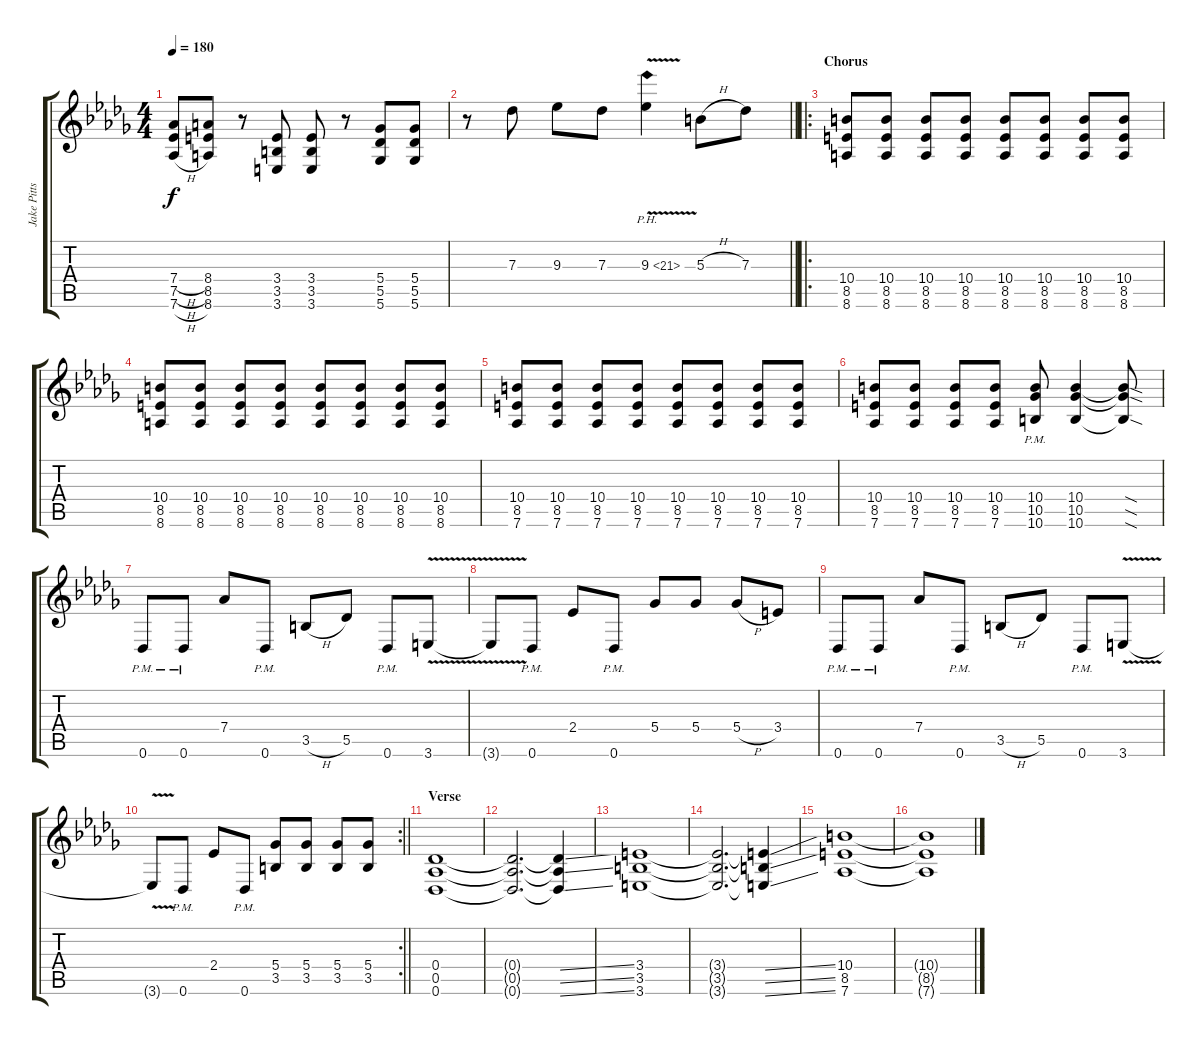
\track ("Jake Pitts" "Jake Pitts") {instrument distortionguitar}
\staff {score tabs}
\tuning (Eb4 Bb3 Gb3 Db3 Ab2 Db2) {hide}
\ts (4 4)
\tempo 180
\clef g2
\ks db
(7.4{h} 7.5{h} 7.6{h}).8{dy f} (8.4 8.5 8.6).8 r.8 (3.4 3.5 3.6).8 (3.4 3.5 3.6).8 r.8 (5.4 5.5 5.6).8 (5.4 5.5 5.6).8 |
\barLineRight lightlight
r.8 7.3.8 9.3.8 7.3.8 9.3{ph 12 v}.4 5.3{h}.8 7.3.8 |
\ro
\section ("" "Chorus")
(10.4 8.5 8.6).8 (10.4 8.5 8.6).8 (10.4 8.5 8.6).8 (10.4 8.5 8.6).8 (10.4 8.5 8.6).8 (10.4 8.5 8.6).8 (10.4 8.5 8.6).8 (10.4 8.5 8.6).8 |
(10.4 8.5 8.6).8 (10.4 8.5 8.6).8 (10.4 8.5 8.6).8 (10.4 8.5 8.6).8 (10.4 8.5 8.6).8 (10.4 8.5 8.6).8 (10.4 8.5 8.6).8 (10.4 8.5 8.6).8 |
(10.4 8.5 7.6).8 (10.4 8.5 7.6).8 (10.4 8.5 7.6).8 (10.4 8.5 7.6).8 (10.4 8.5 7.6).8 (10.4 8.5 7.6).8 (10.4 8.5 7.6).8 (10.4 8.5 7.6).8 |
(10.4 8.5 7.6).8 (10.4 8.5 7.6).8 (10.4 8.5 7.6).8 (10.4 8.5 7.6).8 (10.4{pm} 10.5{pm} 10.6{pm}).8 (10.4 10.5 10.6).4 (10.4{sod t} 10.5{sod t} 10.6{sod t}).8 |
0.6{pm}.8 0.6{pm}.8 7.4.8 0.6{pm}.8 3.5{h}.8 5.5.8 0.6{pm}.8 3.6{v}.8 |
3.6{v t}.8 0.6{pm}.8 2.4.8 0.6{pm}.8 5.4.8 5.4.8 5.4{h}.8 3.4.8 |
0.6{pm}.8 0.6{pm}.8 7.4.8 0.6{pm}.8 3.5{h}.8 5.5.8 0.6{pm}.8 3.6{v}.8 |
\rc 2
\barLineRight lightlight
3.6{v t}.8 0.6{pm}.8 2.4.8 0.6{pm}.8 (5.4 3.5).8 (5.4 3.5).8 (5.4 3.5).8 (5.4 3.5).8 |
\section ("" "Verse")
(0.4 0.5 0.6).1 |
(0.4{t} 0.5{t} 0.6{t}).2{d} (0.4{ss t} 0.5{ss t} 0.6{ss t}).4 |
(3.4 3.5 3.6).1 |
(3.4{t} 3.5{t} 3.6{t}).2{d} (3.4{ss t} 3.5{ss t} 3.6{ss t}).4 |
(10.4 8.5 7.6).1 |
(10.4{t} 8.5{t} 7.6{t}).1
